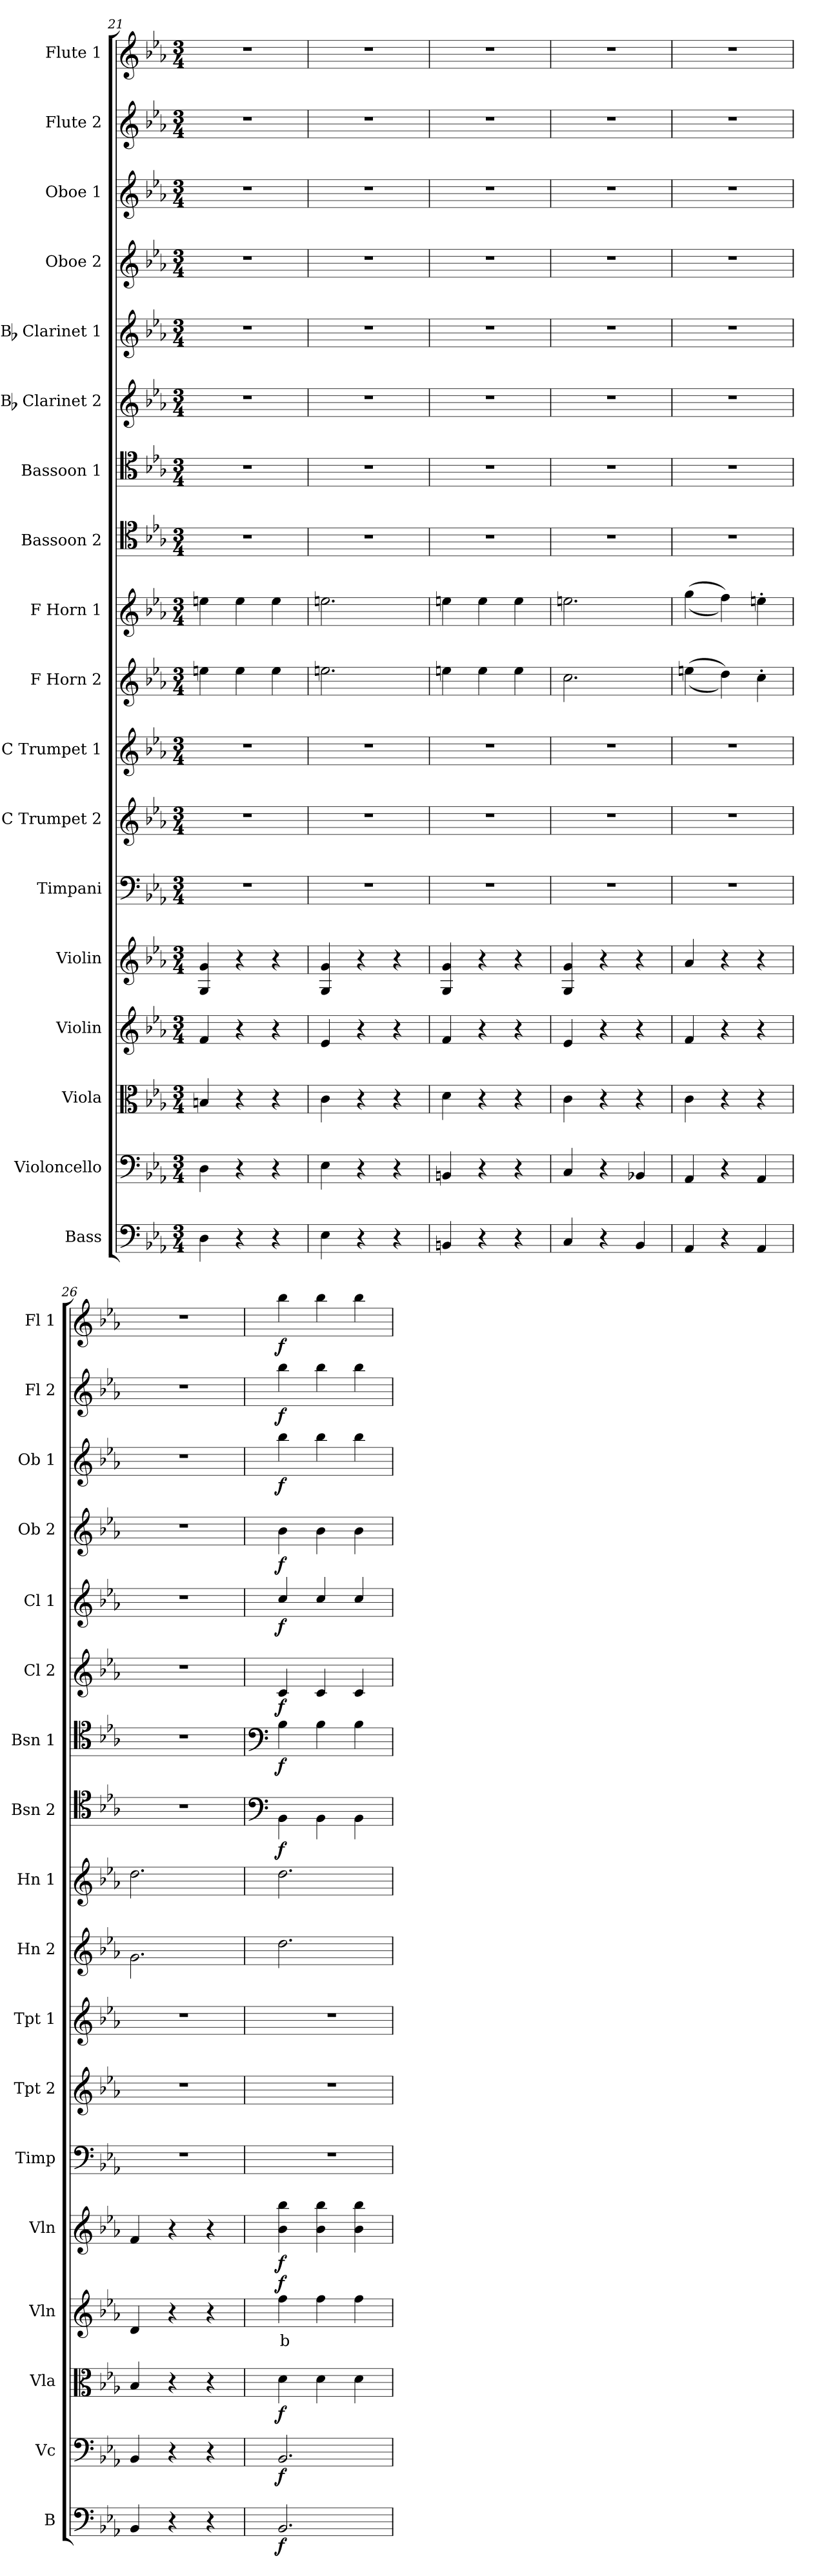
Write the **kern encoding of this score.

**kern	**dynam	**kern	**dynam	**kern	**dynam	**kern	**text	**dynam	**kern	**dynam	**kern	**kern	**kern	**kern	**kern	**kern	**dynam	**kern	**dynam	**kern	**dynam	**kern	**dynam	**kern	**dynam	**kern	**dynam	**kern	**dynam	**kern	**dynam
*part18	*part18	*part17	*part17	*part16	*part16	*part15	*part15	*part15	*part14	*part14	*part13	*part12	*part11	*part10	*part9	*part8	*part8	*part7	*part7	*part6	*part6	*part5	*part5	*part4	*part4	*part3	*part3	*part2	*part2	*part1	*part1
*staff18	*staff18	*staff17	*staff17	*staff16	*staff16	*staff15	*staff15	*staff15	*staff14	*staff14	*staff13	*staff12	*staff11	*staff10	*staff9	*staff8	*staff8	*staff7	*staff7	*staff6	*staff6	*staff5	*staff5	*staff4	*staff4	*staff3	*staff3	*staff2	*staff2	*staff1	*staff1
*I"Bass	*	*I"Violoncello	*	*I"Viola	*	*I"Violin	*	*	*I"Violin	*	*I"Timpani	*I"C Trumpet 2	*I"C Trumpet 1	*I"F Horn 2	*I"F Horn 1	*I"Bassoon 2	*	*I"Bassoon 1	*	*I"Bb Clarinet 2	*	*I"Bb Clarinet 1	*	*I"Oboe 2	*	*I"Oboe 1	*	*I"Flute 2	*	*I"Flute 1	*
*I'B	*	*I'Vc	*	*I'Vla	*	*I'Vln	*	*	*I'Vln	*	*I'Timp	*I'Tpt 2	*I'Tpt 1	*I'Hn 2	*I'Hn 1	*I'Bsn 2	*	*I'Bsn 1	*	*I'Cl 2	*	*I'Cl 1	*	*I'Ob 2	*	*I'Ob 1	*	*I'Fl 2	*	*I'Fl 1	*
*clefF4	*	*clefF4	*	*clefC3	*	*clefG2	*	*	*clefG2	*	*clefF4	*clefG2	*clefG2	*clefG2	*clefG2	*clefC4	*	*clefC4	*	*clefG2	*	*clefG2	*	*clefG2	*	*clefG2	*	*clefG2	*	*clefG2	*
*ITrd7c12	*	*	*	*	*	*	*	*	*	*	*	*	*	*ITrd4c7	*ITrd4c7	*	*	*	*	*ITrd1c2	*	*ITrd1c2	*	*	*	*	*	*	*	*	*
*k[b-e-a-]	*	*k[b-e-a-]	*	*k[b-e-a-]	*	*k[b-e-a-]	*	*	*k[b-e-a-]	*	*k[b-e-a-]	*k[b-e-a-]	*k[b-e-a-]	*k[b-e-a-d-]	*k[b-e-a-d-]	*k[b-e-a-]	*	*k[b-e-a-]	*	*k[b-e-a-d-g-]	*	*k[b-e-a-d-g-]	*	*k[b-e-a-]	*	*k[b-e-a-]	*	*k[b-e-a-]	*	*k[b-e-a-]	*
*M3/4	*	*M3/4	*	*M3/4	*	*M3/4	*	*	*M3/4	*	*M3/4	*M3/4	*M3/4	*M3/4	*M3/4	*M3/4	*	*M3/4	*	*M3/4	*	*M3/4	*	*M3/4	*	*M3/4	*	*M3/4	*	*M3/4	*
=21	=21	=21	=21	=21	=21	=21	=21	=21	=21	=21	=21	=21	=21	=21	=21	=21	=21	=21	=21	=21	=21	=21	=21	=21	=21	=21	=21	=21	=21	=21	=21
4DD	.	4D	.	4Bn	.	4f	.	.	4G/ 4g/	.	2.r	2.r	2.r	4a	4an	2.r	.	2.r	.	2.r	.	2.r	.	2.r	.	2.r	.	2.r	.	2.r	.
4r	.	4r	.	4r	.	4r	.	.	4r	.	.	.	.	4a	4a	.	.	.	.	.	.	.	.	.	.	.	.	.	.	.	.
4r	.	4r	.	4r	.	4r	.	.	4r	.	.	.	.	4a	4a	.	.	.	.	.	.	.	.	.	.	.	.	.	.	.	.
=22	=22	=22	=22	=22	=22	=22	=22	=22	=22	=22	=22	=22	=22	=22	=22	=22	=22	=22	=22	=22	=22	=22	=22	=22	=22	=22	=22	=22	=22	=22	=22
4EE-	.	4E-	.	4c	.	4e-	.	.	4G/ 4g/	.	2.r	2.r	2.r	2.a	2.an	2.r	.	2.r	.	2.r	.	2.r	.	2.r	.	2.r	.	2.r	.	2.r	.
4r	.	4r	.	4r	.	4r	.	.	4r	.	.	.	.	.	.	.	.	.	.	.	.	.	.	.	.	.	.	.	.	.	.
4r	.	4r	.	4r	.	4r	.	.	4r	.	.	.	.	.	.	.	.	.	.	.	.	.	.	.	.	.	.	.	.	.	.
=23	=23	=23	=23	=23	=23	=23	=23	=23	=23	=23	=23	=23	=23	=23	=23	=23	=23	=23	=23	=23	=23	=23	=23	=23	=23	=23	=23	=23	=23	=23	=23
4BBBn	.	4BBn	.	4d	.	4f	.	.	4G/ 4g/	.	2.r	2.r	2.r	4a	4an	2.r	.	2.r	.	2.r	.	2.r	.	2.r	.	2.r	.	2.r	.	2.r	.
4r	.	4r	.	4r	.	4r	.	.	4r	.	.	.	.	4a	4a	.	.	.	.	.	.	.	.	.	.	.	.	.	.	.	.
4r	.	4r	.	4r	.	4r	.	.	4r	.	.	.	.	4a	4a	.	.	.	.	.	.	.	.	.	.	.	.	.	.	.	.
=24	=24	=24	=24	=24	=24	=24	=24	=24	=24	=24	=24	=24	=24	=24	=24	=24	=24	=24	=24	=24	=24	=24	=24	=24	=24	=24	=24	=24	=24	=24	=24
4CC	.	4C	.	4c	.	4e-	.	.	4G/ 4g/	.	2.r	2.r	2.r	2.f\	2.an\	2.r	.	2.r	.	2.r	.	2.r	.	2.r	.	2.r	.	2.r	.	2.r	.
4r	.	4r	.	4r	.	4r	.	.	4r	.	.	.	.	.	.	.	.	.	.	.	.	.	.	.	.	.	.	.	.	.	.
4BBB-	.	4BB-X	.	4r	.	4r	.	.	4r	.	.	.	.	.	.	.	.	.	.	.	.	.	.	.	.	.	.	.	.	.	.
=25	=25	=25	=25	=25	=25	=25	=25	=25	=25	=25	=25	=25	=25	=25	=25	=25	=25	=25	=25	=25	=25	=25	=25	=25	=25	=25	=25	=25	=25	=25	=25
4AAA-	.	4AA-	.	4c	.	4f	.	.	4a-	.	2.r	2.r	2.r	((4an\	((4cc\	2.r	.	2.r	.	2.r	.	2.r	.	2.r	.	2.r	.	2.r	.	2.r	.
4r	.	4r	.	4r	.	4r	.	.	4r	.	.	.	.	4g\))	4b-\))	.	.	.	.	.	.	.	.	.	.	.	.	.	.	.	.
4AAA-	.	4AA-	.	4r	.	4r	.	.	4r	.	.	.	.	4f'\	4a'\	.	.	.	.	.	.	.	.	.	.	.	.	.	.	.	.
=26	=26	=26	=26	=26	=26	=26	=26	=26	=26	=26	=26	=26	=26	=26	=26	=26	=26	=26	=26	=26	=26	=26	=26	=26	=26	=26	=26	=26	=26	=26	=26
4BBB-	.	4BB-	.	4B-	.	4d	.	.	4f	.	2.r	2.r	2.r	2.c\	2.g\	2.r	.	2.r	.	2.r	.	2.r	.	2.r	.	2.r	.	2.r	.	2.r	.
4r	.	4r	.	4r	.	4r	.	.	4r	.	.	.	.	.	.	.	.	.	.	.	.	.	.	.	.	.	.	.	.	.	.
4r	.	4r	.	4r	.	4r	.	.	4r	.	.	.	.	.	.	.	.	.	.	.	.	.	.	.	.	.	.	.	.	.	.
=27	=27	=27	=27	=27	=27	=27	=27	=27	=27	=27	=27	=27	=27	=27	=27	=27	=27	=27	=27	=27	=27	=27	=27	=27	=27	=27	=27	=27	=27	=27	=27
*	*	*	*	*	*	*	*	*	*	*	*	*	*	*	*	*clefF4	*	*clefF4	*	*	*	*	*	*	*	*	*	*	*	*	*
!	!LO:DY:b	!	!LO:DY:b	!	!LO:DY:b	!	!LO:LY:b	!LO:DY:b	!	!LO:DY:b	!	!	!	!	!	!	!LO:DY:b	!	!LO:DY:b	!	!LO:DY:b	!	!LO:DY:b	!	!LO:DY:b	!	!LO:DY:b	!	!LO:DY:b	!	!LO:DY:b
2.BBB-	f	2.BB-	f	4d	f	4ff	b	f	4b-\ 4bb-\	f	2.r	2.r	2.r	2.g	2.g	4BB-\	f	4B-\	f	4B-/	f	4b-/	f	4b-\	f	4bb-\	f	4bb-	f	4bb-	f
.	.	.	.	4d	.	4ff	.	.	4b-\ 4bb-\	.	.	.	.	.	.	4BB-\	.	4B-\	.	4B-/	.	4b-/	.	4b-\	.	4bb-\	.	4bb-	.	4bb-	.
.	.	.	.	4d	.	4ff	.	.	4b-\ 4bb-\	.	.	.	.	.	.	4BB-\	.	4B-\	.	4B-/	.	4b-/	.	4b-\	.	4bb-\	.	4bb-	.	4bb-	.
=	=	=	=	=	=	=	=	=	=	=	=	=	=	=	=	=	=	=	=	=	=	=	=	=	=	=	=	=	=	=	=
*-	*-	*-	*-	*-	*-	*-	*-	*-	*-	*-	*-	*-	*-	*-	*-	*-	*-	*-	*-	*-	*-	*-	*-	*-	*-	*-	*-	*-	*-	*-	*-
